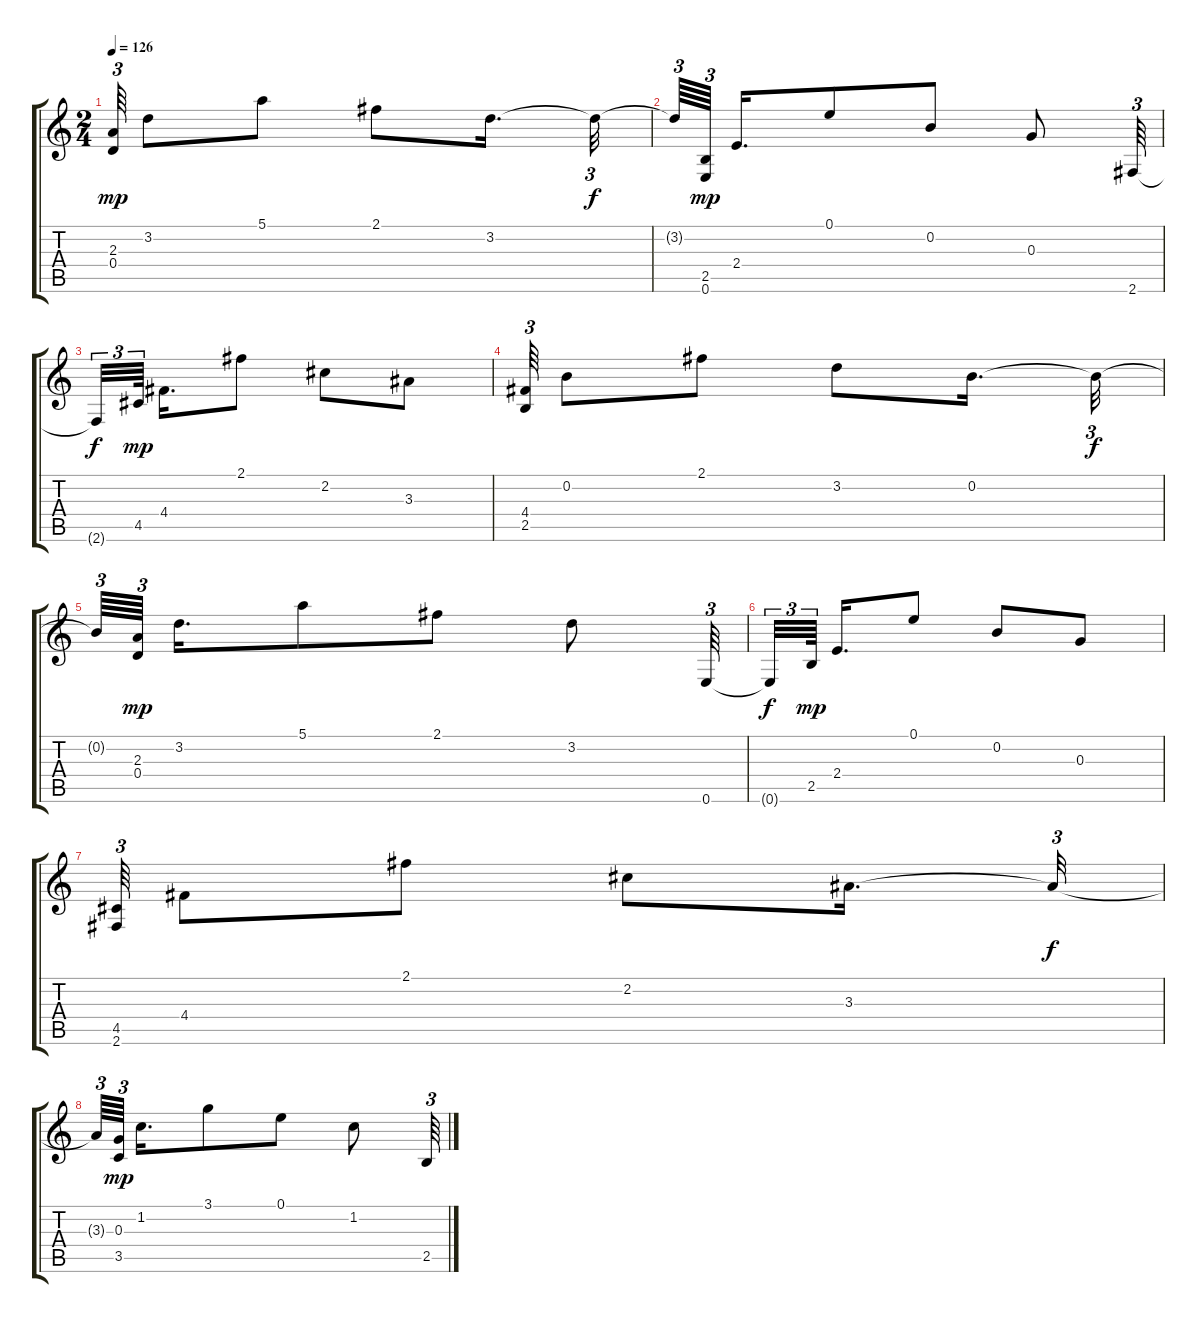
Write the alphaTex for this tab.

\track "" {instrument acousticguitarsteel}
\staff {score tabs}
\tuning (E4 B3 G3 D3 A2 E2) {hide}
\ts (2 4)
\tempo 126
\clef g2
\ks c
(2.3 0.4).64{tu (3 2) dy mp} 3.2.8 5.1.8 2.1.8 3.2.16{d} 3.2{t}.32{tu (3 2) dy f} |
3.2{t}.64{tu (3 2)} (2.5 0.6).64{tu (3 2) dy mp beam splitsecondary} 2.4.16{d} 0.1.8 0.2.8 0.3.8 2.6.64{tu (3 2)} |
2.6{t}.32{tu (3 2) dy f} 4.5.64{tu (3 2) dy mp beam splitsecondary} 4.4.16{d} 2.1.8 2.2.8 3.3.8 |
(4.4 2.5).64{tu (3 2)} 0.2.8 2.1.8 3.2.8 0.2.16{d} 0.2{t}.32{tu (3 2) dy f} |
0.2{t}.64{tu (3 2)} (2.3 0.4).64{tu (3 2) dy mp beam splitsecondary} 3.2.16{d} 5.1.8 2.1.8 3.2.8 0.6.64{tu (3 2)} |
0.6{t}.32{tu (3 2) dy f} 2.5.64{tu (3 2) dy mp beam splitsecondary} 2.4.16{d} 0.1.8 0.2.8 0.3.8 |
(4.5 2.6).64{tu (3 2)} 4.4.8 2.1.8 2.2.8 3.3.16{d} 3.3{t}.32{tu (3 2) dy f} |
3.3{t}.64{tu (3 2)} (0.3 3.5).64{tu (3 2) dy mp beam splitsecondary} 1.2.16{d} 3.1.8 0.1.8 1.2.8 2.5.64{tu (3 2)}
